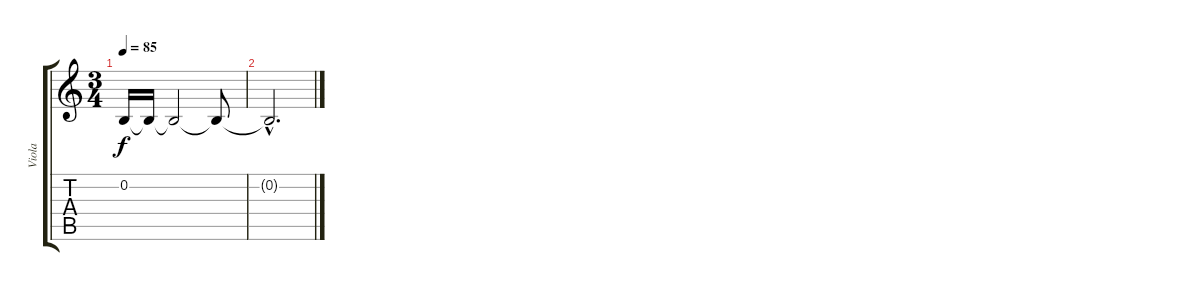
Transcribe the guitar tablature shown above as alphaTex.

\track ("Viola" "Viola") {instrument cello}
\staff {score tabs}
\tuning (E4 B3 G3 D3 A2 E2) {hide}
\ts (3 4)
\tempo 85
\clef g2
\ks c
0.2.16{dy f} 0.2{t}.16 0.2{t}.2 0.2{t}.8 |
0.2{hac t}.2{d}
